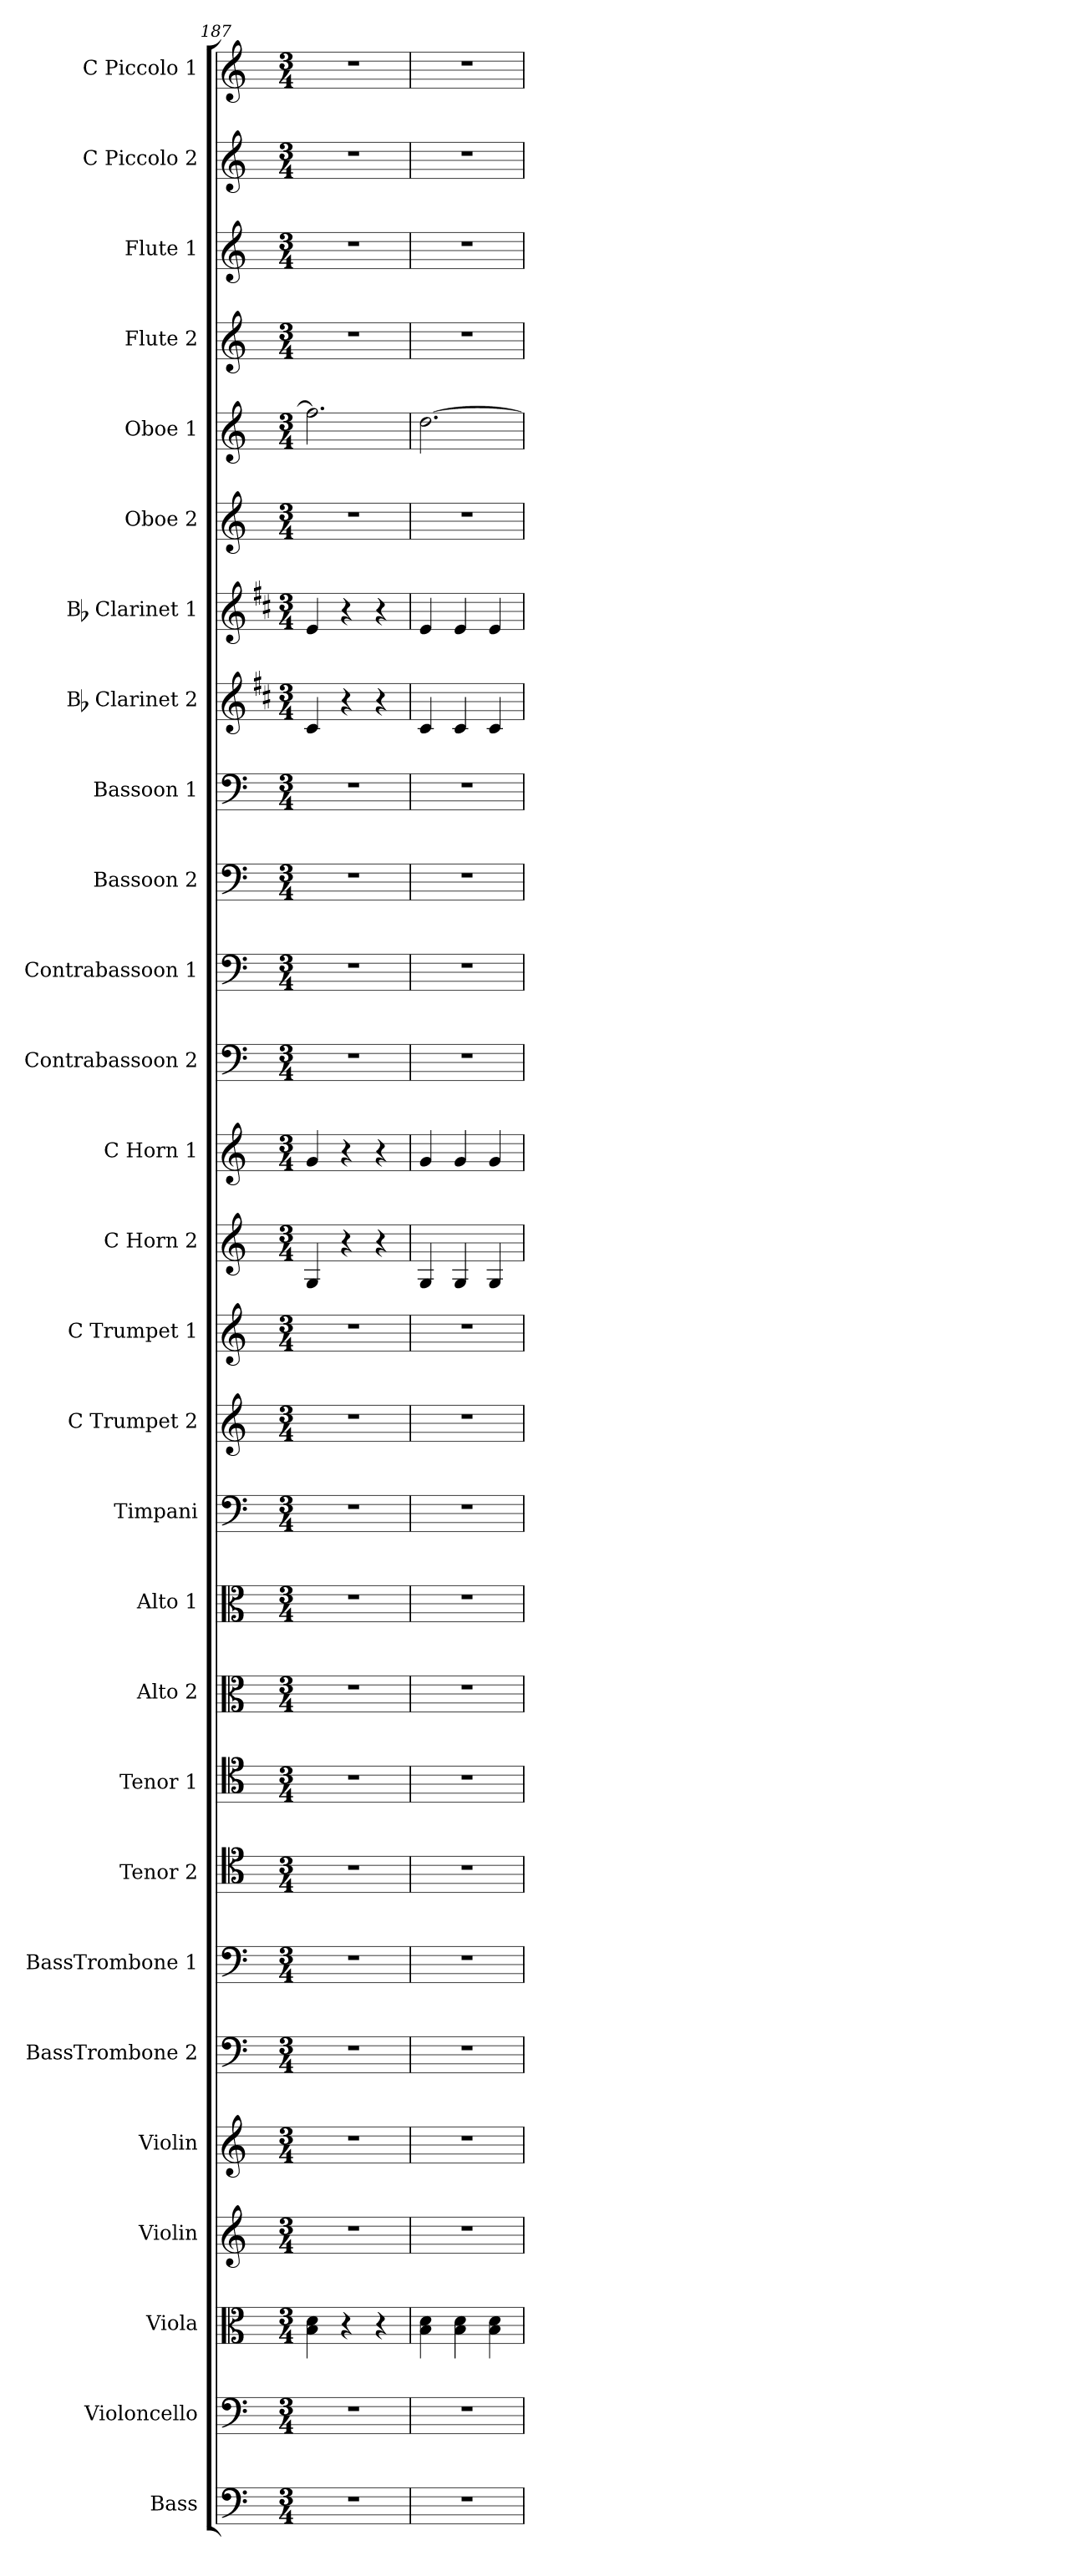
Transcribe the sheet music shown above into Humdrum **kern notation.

**kern	**kern	**kern	**kern	**kern	**kern	**kern	**kern	**kern	**kern	**kern	**kern	**kern	**kern	**kern	**kern	**kern	**kern	**kern	**kern	**kern	**kern	**kern	**kern	**kern	**kern	**kern	**kern
*part28	*part27	*part26	*part25	*part24	*part23	*part22	*part21	*part20	*part19	*part18	*part17	*part16	*part15	*part14	*part13	*part12	*part11	*part10	*part9	*part8	*part7	*part6	*part5	*part4	*part3	*part2	*part1
*staff28	*staff27	*staff26	*staff25	*staff24	*staff23	*staff22	*staff21	*staff20	*staff19	*staff18	*staff17	*staff16	*staff15	*staff14	*staff13	*staff12	*staff11	*staff10	*staff9	*staff8	*staff7	*staff6	*staff5	*staff4	*staff3	*staff2	*staff1
*I"Bass	*I"Violoncello	*I"Viola	*I"Violin	*I"Violin	*I"BassTrombone 2	*I"BassTrombone 1	*I"Tenor 2	*I"Tenor 1	*I"Alto 2	*I"Alto 1	*I"Timpani	*I"C Trumpet 2	*I"C Trumpet 1	*I"C Horn 2	*I"C Horn 1	*I"Contrabassoon 2	*I"Contrabassoon 1	*I"Bassoon 2	*I"Bassoon 1	*I"Bb Clarinet 2	*I"Bb Clarinet 1	*I"Oboe 2	*I"Oboe 1	*I"Flute 2	*I"Flute 1	*I"C Piccolo 2	*I"C Piccolo 1
*I'B	*I'Vc	*I'Vla	*I'Vln	*I'Vln	*I'BTrb 2	*I'BTrb 1	*I'T 2	*I'T 1	*I'A 2	*I'A 1	*I'Timp	*I'Tpt 2	*I'Tpt 1	*I'Hn 2	*I'Hn 1	*I'C Bsn 2	*I'C Bsn 1	*I'Bsn 2	*I'Bsn 1	*I'Cl 2	*I'Cl 1	*I'Ob 2	*I'Ob 1	*I'Fl 2	*I'Fl 1	*I'Picc 2	*I'Picc 1
*clefF4	*clefF4	*clefC3	*clefG2	*clefG2	*clefF4	*clefF4	*clefC4	*clefC4	*clefC3	*clefC3	*clefF4	*clefG2	*clefG2	*clefG2	*clefG2	*clefF4	*clefF4	*clefF4	*clefF4	*clefG2	*clefG2	*clefG2	*clefG2	*clefG2	*clefG2	*clefG2	*clefG2
*ITrd7c12	*	*	*	*	*	*	*	*	*	*	*	*	*	*ITrd7c12	*ITrd7c12	*ITrd7c12	*ITrd7c12	*	*	*ITrd1c2	*ITrd1c2	*	*	*	*	*ITrd-7c-12	*ITrd-7c-12
*k[]	*k[]	*k[]	*k[]	*k[]	*k[]	*k[]	*k[]	*k[]	*k[]	*k[]	*k[]	*k[]	*k[]	*k[]	*k[]	*k[]	*k[]	*k[]	*k[]	*k[]	*k[]	*k[]	*k[]	*k[]	*k[]	*k[]	*k[]
*M3/4	*M3/4	*M3/4	*M3/4	*M3/4	*M3/4	*M3/4	*M3/4	*M3/4	*M3/4	*M3/4	*M3/4	*M3/4	*M3/4	*M3/4	*M3/4	*M3/4	*M3/4	*M3/4	*M3/4	*M3/4	*M3/4	*M3/4	*M3/4	*M3/4	*M3/4	*M3/4	*M3/4
=187	=187	=187	=187	=187	=187	=187	=187	=187	=187	=187	=187	=187	=187	=187	=187	=187	=187	=187	=187	=187	=187	=187	=187	=187	=187	=187	=187
2.r	2.r	4B\ 4d\	2.r	2.r	2.r	2.r	2.r	2.r	2.r	2.r	2.r	2.r	2.r	4GG/	4G/	2.r	2.r	2.r	2.r	4B/	4d/	2.r	2.ff]	2.r	2.r	2.r	2.r
.	.	4r	.	.	.	.	.	.	.	.	.	.	.	4r	4r	.	.	.	.	4r	4r	.	.	.	.	.	.
.	.	4r	.	.	.	.	.	.	.	.	.	.	.	4r	4r	.	.	.	.	4r	4r	.	.	.	.	.	.
=188	=188	=188	=188	=188	=188	=188	=188	=188	=188	=188	=188	=188	=188	=188	=188	=188	=188	=188	=188	=188	=188	=188	=188	=188	=188	=188	=188
2.r	2.r	4B\ 4d\	2.r	2.r	2.r	2.r	2.r	2.r	2.r	2.r	2.r	2.r	2.r	4GG/	4G/	2.r	2.r	2.r	2.r	4B/	4d/	2.r	[2.dd	2.r	2.r	2.r	2.r
.	.	4B\ 4d\	.	.	.	.	.	.	.	.	.	.	.	4GG/	4G/	.	.	.	.	4B/	4d/	.	.	.	.	.	.
.	.	4B\ 4d\	.	.	.	.	.	.	.	.	.	.	.	4GG/	4G/	.	.	.	.	4B/	4d/	.	.	.	.	.	.
=	=	=	=	=	=	=	=	=	=	=	=	=	=	=	=	=	=	=	=	=	=	=	=	=	=	=	=
*-	*-	*-	*-	*-	*-	*-	*-	*-	*-	*-	*-	*-	*-	*-	*-	*-	*-	*-	*-	*-	*-	*-	*-	*-	*-	*-	*-
